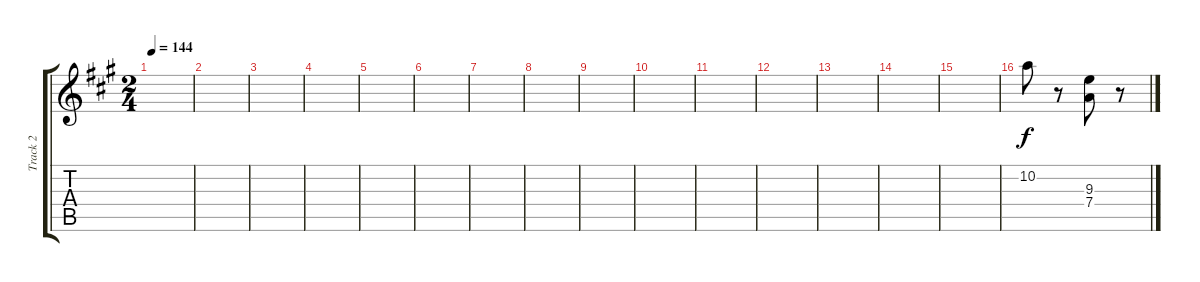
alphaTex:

\track ("Track 2" "Track 2") {instrument overdrivenguitar}
\staff {score tabs}
\tuning (E4 B3 G3 D3 A2 E2) {hide}
\ts (2 4)
\tempo 144
\clef g2
\ks a
|
|
|
|
|
|
|
|
|
|
|
|
|
|
|
10.2.8 r.8 (9.3 7.4).8 r.8
